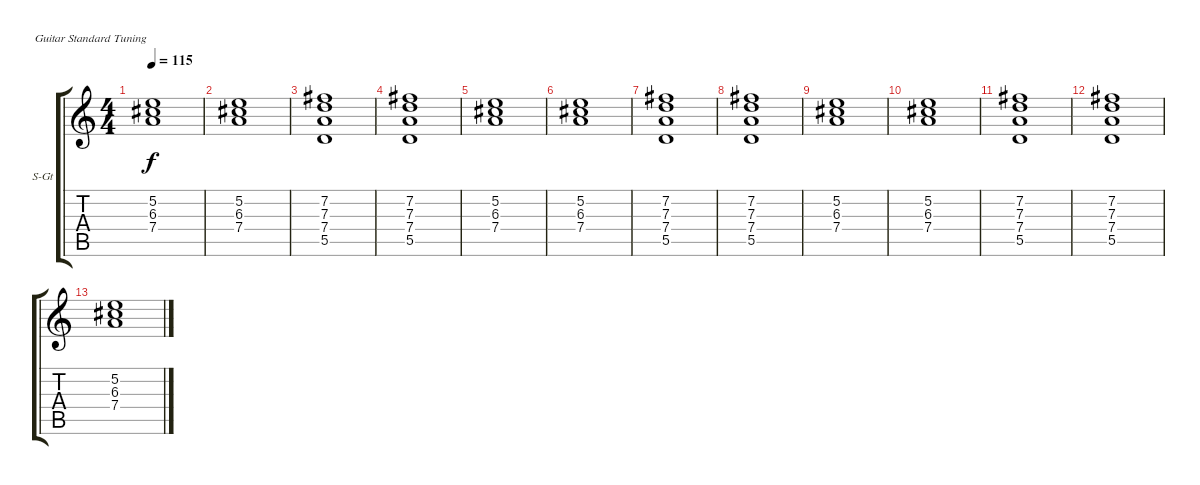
\bracketExtendMode groupsimilarinstruments
\firstSystemTrackNameOrientation horizontal
\otherSystemsTrackNameOrientation horizontal
\track ("Track 5" "S-Gt") {instrument percussiveorgan}
\staff {score tabs}
\tuning (E4 B3 G3 D3 A2 E2)
\displaytranspose 12
\ts (4 4)
\tempo 115
\clef g2
\ks c
(5.2 6.3 7.4).1{dy f} |
(5.2 6.3 7.4).1 |
(7.2 7.3 7.4 5.5).1 |
(7.2 7.3 7.4 5.5).1 |
(5.2 6.3 7.4).1 |
(5.2 6.3 7.4).1 |
(7.2 7.3 7.4 5.5).1 |
(7.2 7.3 7.4 5.5).1 |
(5.2 6.3 7.4).1 |
(5.2 6.3 7.4).1 |
(7.2 7.3 7.4 5.5).1 |
(7.2 7.3 7.4 5.5).1 |
(5.2 6.3 7.4).1
